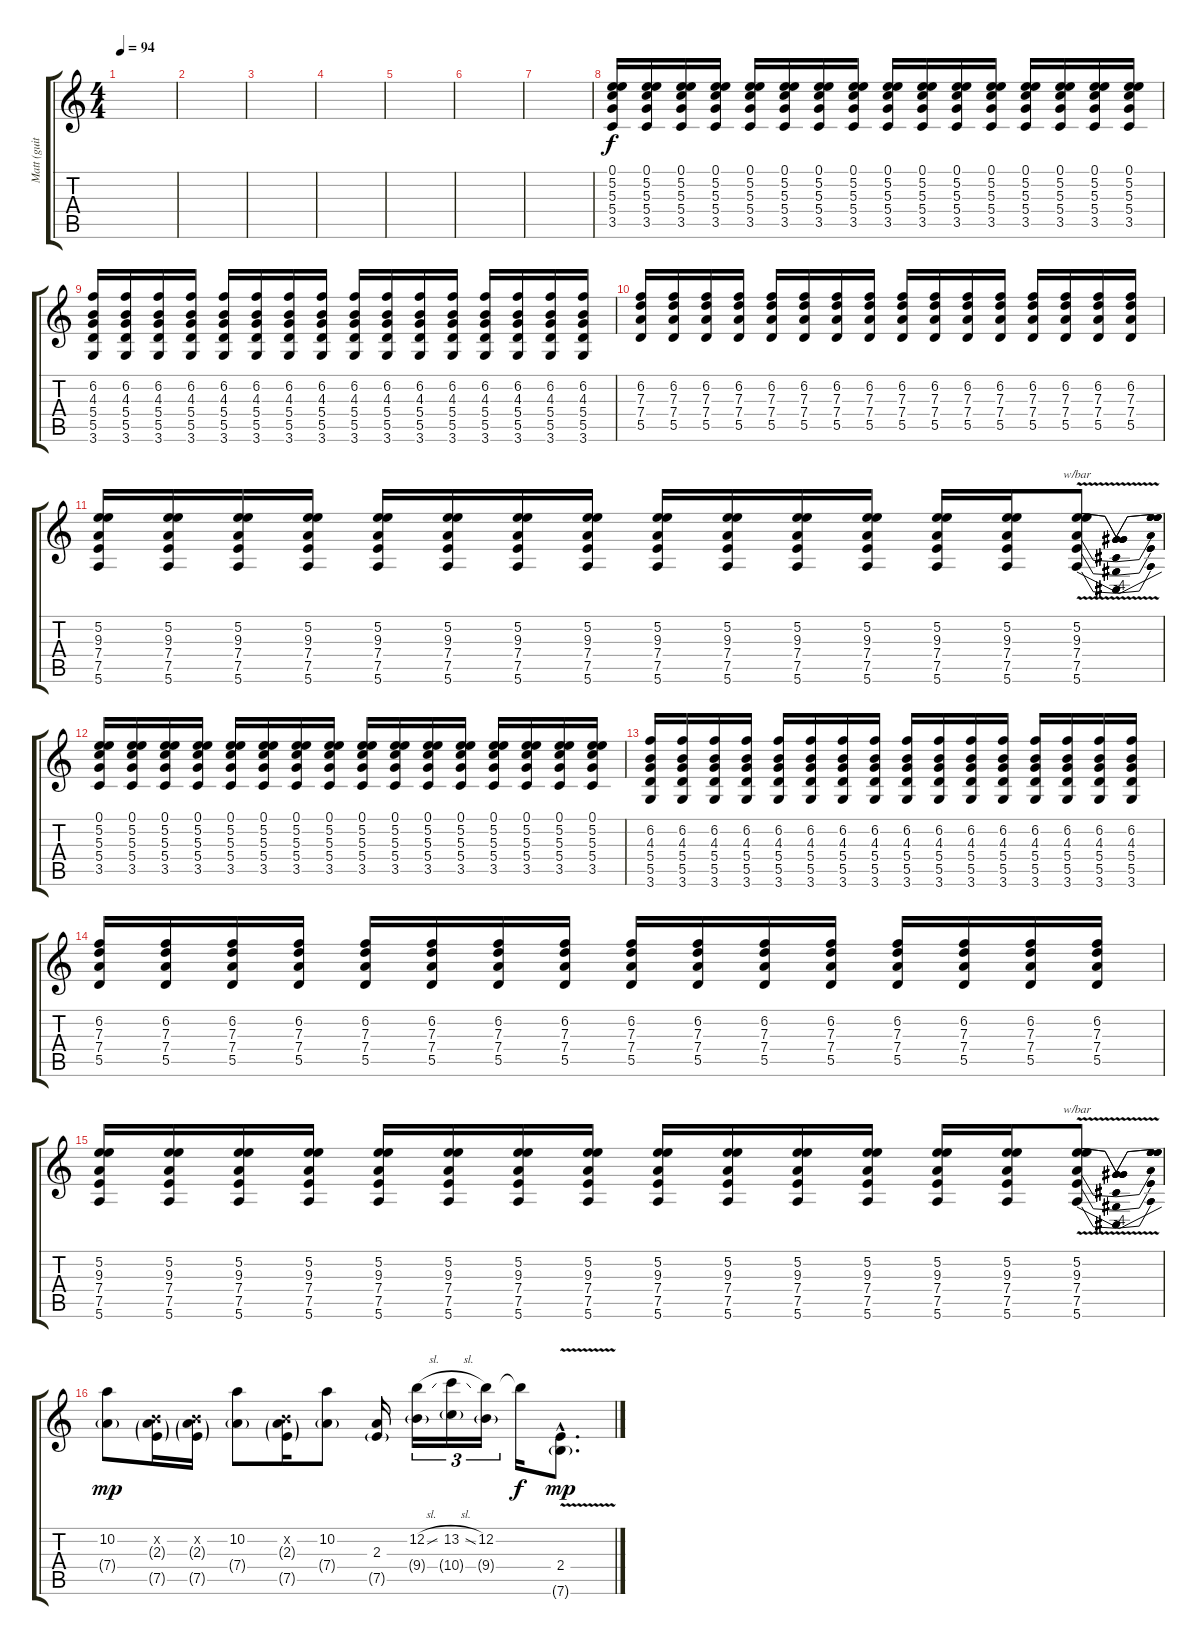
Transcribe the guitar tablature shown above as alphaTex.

\track ("Matt (guitarre overdrivée)" "Matt (guit") {instrument overdrivenguitar}
\staff {score tabs}
\tuning (E4 B3 G3 D3 A2 E2) {hide}
\ts (4 4)
\tempo 94
\clef g2
\ks c
|
|
|
|
|
|
|
(0.1 5.2 5.3 5.4 3.5).16{dy f} (0.1 5.2 5.3 5.4 3.5).16 (0.1 5.2 5.3 5.4 3.5).16 (0.1 5.2 5.3 5.4 3.5).16 (0.1 5.2 5.3 5.4 3.5).16 (0.1 5.2 5.3 5.4 3.5).16 (0.1 5.2 5.3 5.4 3.5).16 (0.1 5.2 5.3 5.4 3.5).16 (0.1 5.2 5.3 5.4 3.5).16 (0.1 5.2 5.3 5.4 3.5).16 (0.1 5.2 5.3 5.4 3.5).16 (0.1 5.2 5.3 5.4 3.5).16 (0.1 5.2 5.3 5.4 3.5).16 (0.1 5.2 5.3 5.4 3.5).16 (0.1 5.2 5.3 5.4 3.5).16 (0.1 5.2 5.3 5.4 3.5).16 |
(6.2 4.3 5.4 5.5 3.6).16 (6.2 4.3 5.4 5.5 3.6).16 (6.2 4.3 5.4 5.5 3.6).16 (6.2 4.3 5.4 5.5 3.6).16 (6.2 4.3 5.4 5.5 3.6).16 (6.2 4.3 5.4 5.5 3.6).16 (6.2 4.3 5.4 5.5 3.6).16 (6.2 4.3 5.4 5.5 3.6).16 (6.2 4.3 5.4 5.5 3.6).16 (6.2 4.3 5.4 5.5 3.6).16 (6.2 4.3 5.4 5.5 3.6).16 (6.2 4.3 5.4 5.5 3.6).16 (6.2 4.3 5.4 5.5 3.6).16 (6.2 4.3 5.4 5.5 3.6).16 (6.2 4.3 5.4 5.5 3.6).16 (6.2 4.3 5.4 5.5 3.6).16 |
(6.2 7.3 7.4 5.5).16 (6.2 7.3 7.4 5.5).16 (6.2 7.3 7.4 5.5).16 (6.2 7.3 7.4 5.5).16 (6.2 7.3 7.4 5.5).16 (6.2 7.3 7.4 5.5).16 (6.2 7.3 7.4 5.5).16 (6.2 7.3 7.4 5.5).16 (6.2 7.3 7.4 5.5).16 (6.2 7.3 7.4 5.5).16 (6.2 7.3 7.4 5.5).16 (6.2 7.3 7.4 5.5).16 (6.2 7.3 7.4 5.5).16 (6.2 7.3 7.4 5.5).16 (6.2 7.3 7.4 5.5).16 (6.2 7.3 7.4 5.5).16 |
(5.2 9.3 7.4 7.5 5.6).16 (5.2 9.3 7.4 7.5 5.6).16 (5.2 9.3 7.4 7.5 5.6).16 (5.2 9.3 7.4 7.5 5.6).16 (5.2 9.3 7.4 7.5 5.6).16 (5.2 9.3 7.4 7.5 5.6).16 (5.2 9.3 7.4 7.5 5.6).16 (5.2 9.3 7.4 7.5 5.6).16 (5.2 9.3 7.4 7.5 5.6).16 (5.2 9.3 7.4 7.5 5.6).16 (5.2 9.3 7.4 7.5 5.6).16 (5.2 9.3 7.4 7.5 5.6).16 (5.2 9.3 7.4 7.5 5.6).16 (5.2 9.3 7.4 7.5 5.6).16 (5.2 9.3 7.4{v} 7.5 5.6).8{tbe (dip default 0 0 30 -16 60 0)} |
(0.1 5.2 5.3 5.4 3.5).16 (0.1 5.2 5.3 5.4 3.5).16 (0.1 5.2 5.3 5.4 3.5).16 (0.1 5.2 5.3 5.4 3.5).16 (0.1 5.2 5.3 5.4 3.5).16 (0.1 5.2 5.3 5.4 3.5).16 (0.1 5.2 5.3 5.4 3.5).16 (0.1 5.2 5.3 5.4 3.5).16 (0.1 5.2 5.3 5.4 3.5).16 (0.1 5.2 5.3 5.4 3.5).16 (0.1 5.2 5.3 5.4 3.5).16 (0.1 5.2 5.3 5.4 3.5).16 (0.1 5.2 5.3 5.4 3.5).16 (0.1 5.2 5.3 5.4 3.5).16 (0.1 5.2 5.3 5.4 3.5).16 (0.1 5.2 5.3 5.4 3.5).16 |
(6.2 4.3 5.4 5.5 3.6).16 (6.2 4.3 5.4 5.5 3.6).16 (6.2 4.3 5.4 5.5 3.6).16 (6.2 4.3 5.4 5.5 3.6).16 (6.2 4.3 5.4 5.5 3.6).16 (6.2 4.3 5.4 5.5 3.6).16 (6.2 4.3 5.4 5.5 3.6).16 (6.2 4.3 5.4 5.5 3.6).16 (6.2 4.3 5.4 5.5 3.6).16 (6.2 4.3 5.4 5.5 3.6).16 (6.2 4.3 5.4 5.5 3.6).16 (6.2 4.3 5.4 5.5 3.6).16 (6.2 4.3 5.4 5.5 3.6).16 (6.2 4.3 5.4 5.5 3.6).16 (6.2 4.3 5.4 5.5 3.6).16 (6.2 4.3 5.4 5.5 3.6).16 |
(6.2 7.3 7.4 5.5).16 (6.2 7.3 7.4 5.5).16 (6.2 7.3 7.4 5.5).16 (6.2 7.3 7.4 5.5).16 (6.2 7.3 7.4 5.5).16 (6.2 7.3 7.4 5.5).16 (6.2 7.3 7.4 5.5).16 (6.2 7.3 7.4 5.5).16 (6.2 7.3 7.4 5.5).16 (6.2 7.3 7.4 5.5).16 (6.2 7.3 7.4 5.5).16 (6.2 7.3 7.4 5.5).16 (6.2 7.3 7.4 5.5).16 (6.2 7.3 7.4 5.5).16 (6.2 7.3 7.4 5.5).16 (6.2 7.3 7.4 5.5).16 |
(5.2 9.3 7.4 7.5 5.6).16 (5.2 9.3 7.4 7.5 5.6).16 (5.2 9.3 7.4 7.5 5.6).16 (5.2 9.3 7.4 7.5 5.6).16 (5.2 9.3 7.4 7.5 5.6).16 (5.2 9.3 7.4 7.5 5.6).16 (5.2 9.3 7.4 7.5 5.6).16 (5.2 9.3 7.4 7.5 5.6).16 (5.2 9.3 7.4 7.5 5.6).16 (5.2 9.3 7.4 7.5 5.6).16 (5.2 9.3 7.4 7.5 5.6).16 (5.2 9.3 7.4 7.5 5.6).16 (5.2 9.3 7.4 7.5 5.6).16 (5.2 9.3 7.4 7.5 5.6).16 (5.2 9.3 7.4{v} 7.5 5.6).8{tbe (dip default 0 0 30 -16 60 0)} |
(10.2 7.4{g}).8{dy mp} (0.2{x} 2.3{g} 7.5{g}).16 (0.2{x} 2.3{g} 7.5{g}).16 (10.2 7.4{g}).8 (0.2{x} 2.3{g} 7.5{g}).16 (10.2 7.4{g}).8 (2.3 7.5{g}).16 (12.2{sl} 9.4{g}).16{tu (3 2)} (13.2{sl} 10.4{g}).16{tu (3 2)} (12.2 9.4{g}).16{tu (3 2)} 12.2{t}.16{dy f} (2.4{v hac} 7.6{g hac}).8{d dy mp}
